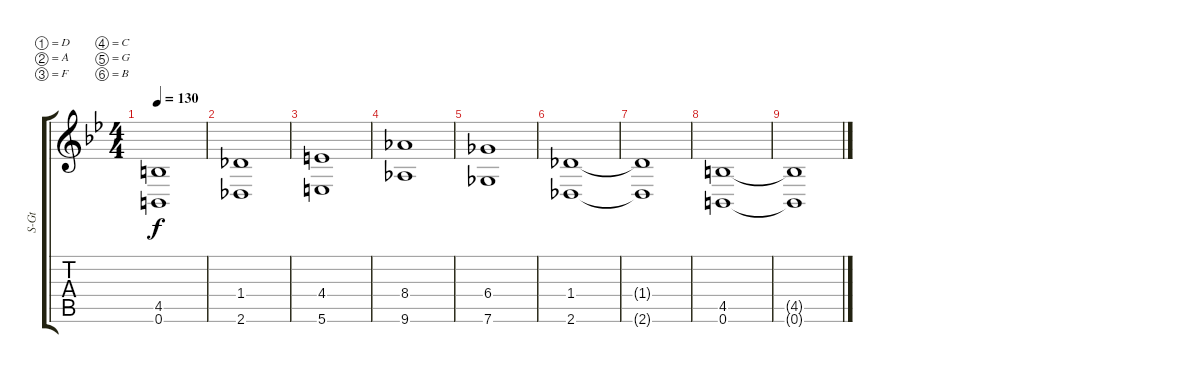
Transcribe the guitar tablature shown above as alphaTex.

\bracketExtendMode groupsimilarinstruments
\otherSystemsTrackNameOrientation horizontal
\track ("Synthesizer" "S-Gt") {instrument pad8sweep}
\staff {score tabs}
\tuning (D4 A3 F3 C3 G2 B1)
\displaytranspose 12
\ts (4 4)
\tempo 130
\clef g2
\ks bb
(4.5{t acc forcenatural} 0.6{t acc forcenatural}).1{dy f beam Up} |
(2.6{acc b} 1.4{acc b}).1{beam Up} |
(5.6{acc forcenatural} 4.4{acc forcenatural}).1{beam Up} |
(8.4{acc b} 9.6{acc b}).1{beam Up} |
(6.4{acc b} 7.6{acc b}).1{beam Up} |
(2.6{acc b} 1.4{acc b}).1{beam Up} |
(1.4{t acc b} 2.6{t acc b}).1{beam Up} |
(0.6{acc forcenatural} 4.5{acc forcenatural}).1{beam Up} |
(4.5{t acc forcenatural} 0.6{t acc forcenatural}).1{beam Up}
